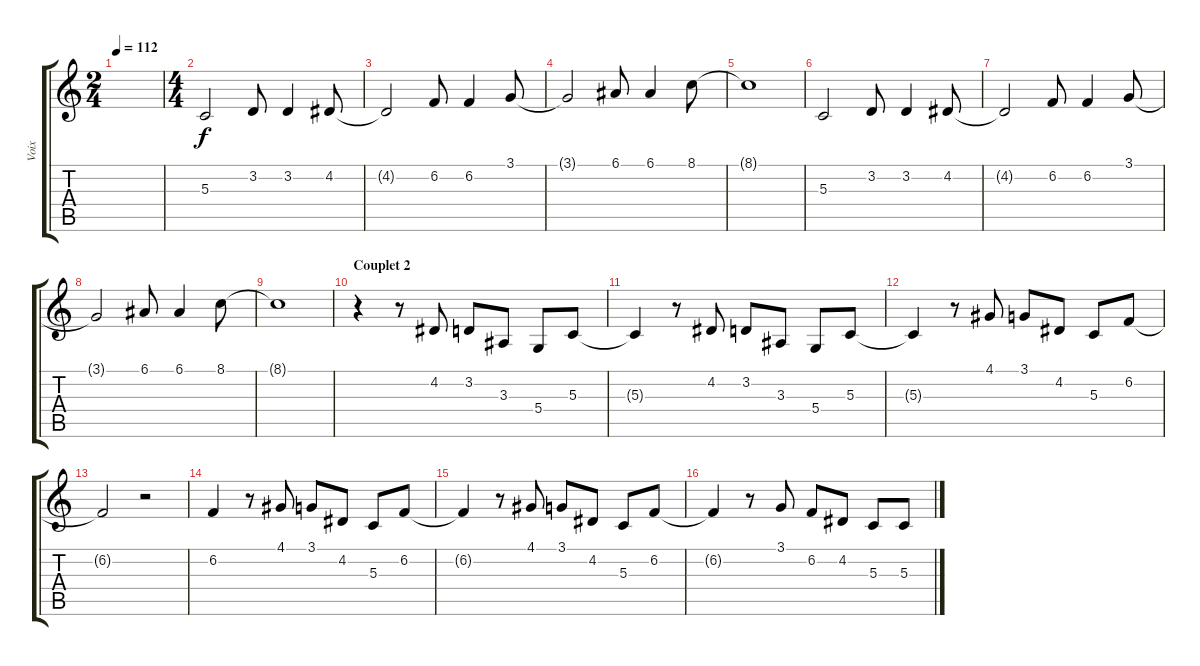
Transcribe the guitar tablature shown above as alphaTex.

\track ("Voix" "Voix") {instrument flute}
\staff {score tabs}
\tuning (E4 B3 G3 D3 A2 E2) {hide}
\ts (2 4)
\tempo 112
\clef g2
\ks c
|
\ts (4 4)
5.3.2 3.2.8 3.2.4 4.2.8 |
4.2{t}.2 6.2.8 6.2.4 3.1.8 |
3.1{t}.2 6.1.8 6.1.4 8.1.8 |
8.1{t}.1 |
5.3.2 3.2.8 3.2.4 4.2.8 |
4.2{t}.2 6.2.8 6.2.4 3.1.8 |
3.1{t}.2 6.1.8 6.1.4 8.1.8 |
8.1{t}.1 |
\section ("" "Couplet 2")
r.4 r.8 4.2.8 3.2.8 3.3.8 5.4.8 5.3.8 |
5.3{t}.4 r.8 4.2.8 3.2.8 3.3.8 5.4.8 5.3.8 |
5.3{t}.4 r.8 4.1.8 3.1.8 4.2.8 5.3.8 6.2.8 |
6.2{t}.2 r.2 |
6.2.4 r.8 4.1.8 3.1.8 4.2.8 5.3.8 6.2.8 |
6.2{t}.4 r.8 4.1.8 3.1.8 4.2.8 5.3.8 6.2.8 |
6.2{t}.4 r.8 3.1.8 6.2.8 4.2.8 5.3.8 5.3.8
